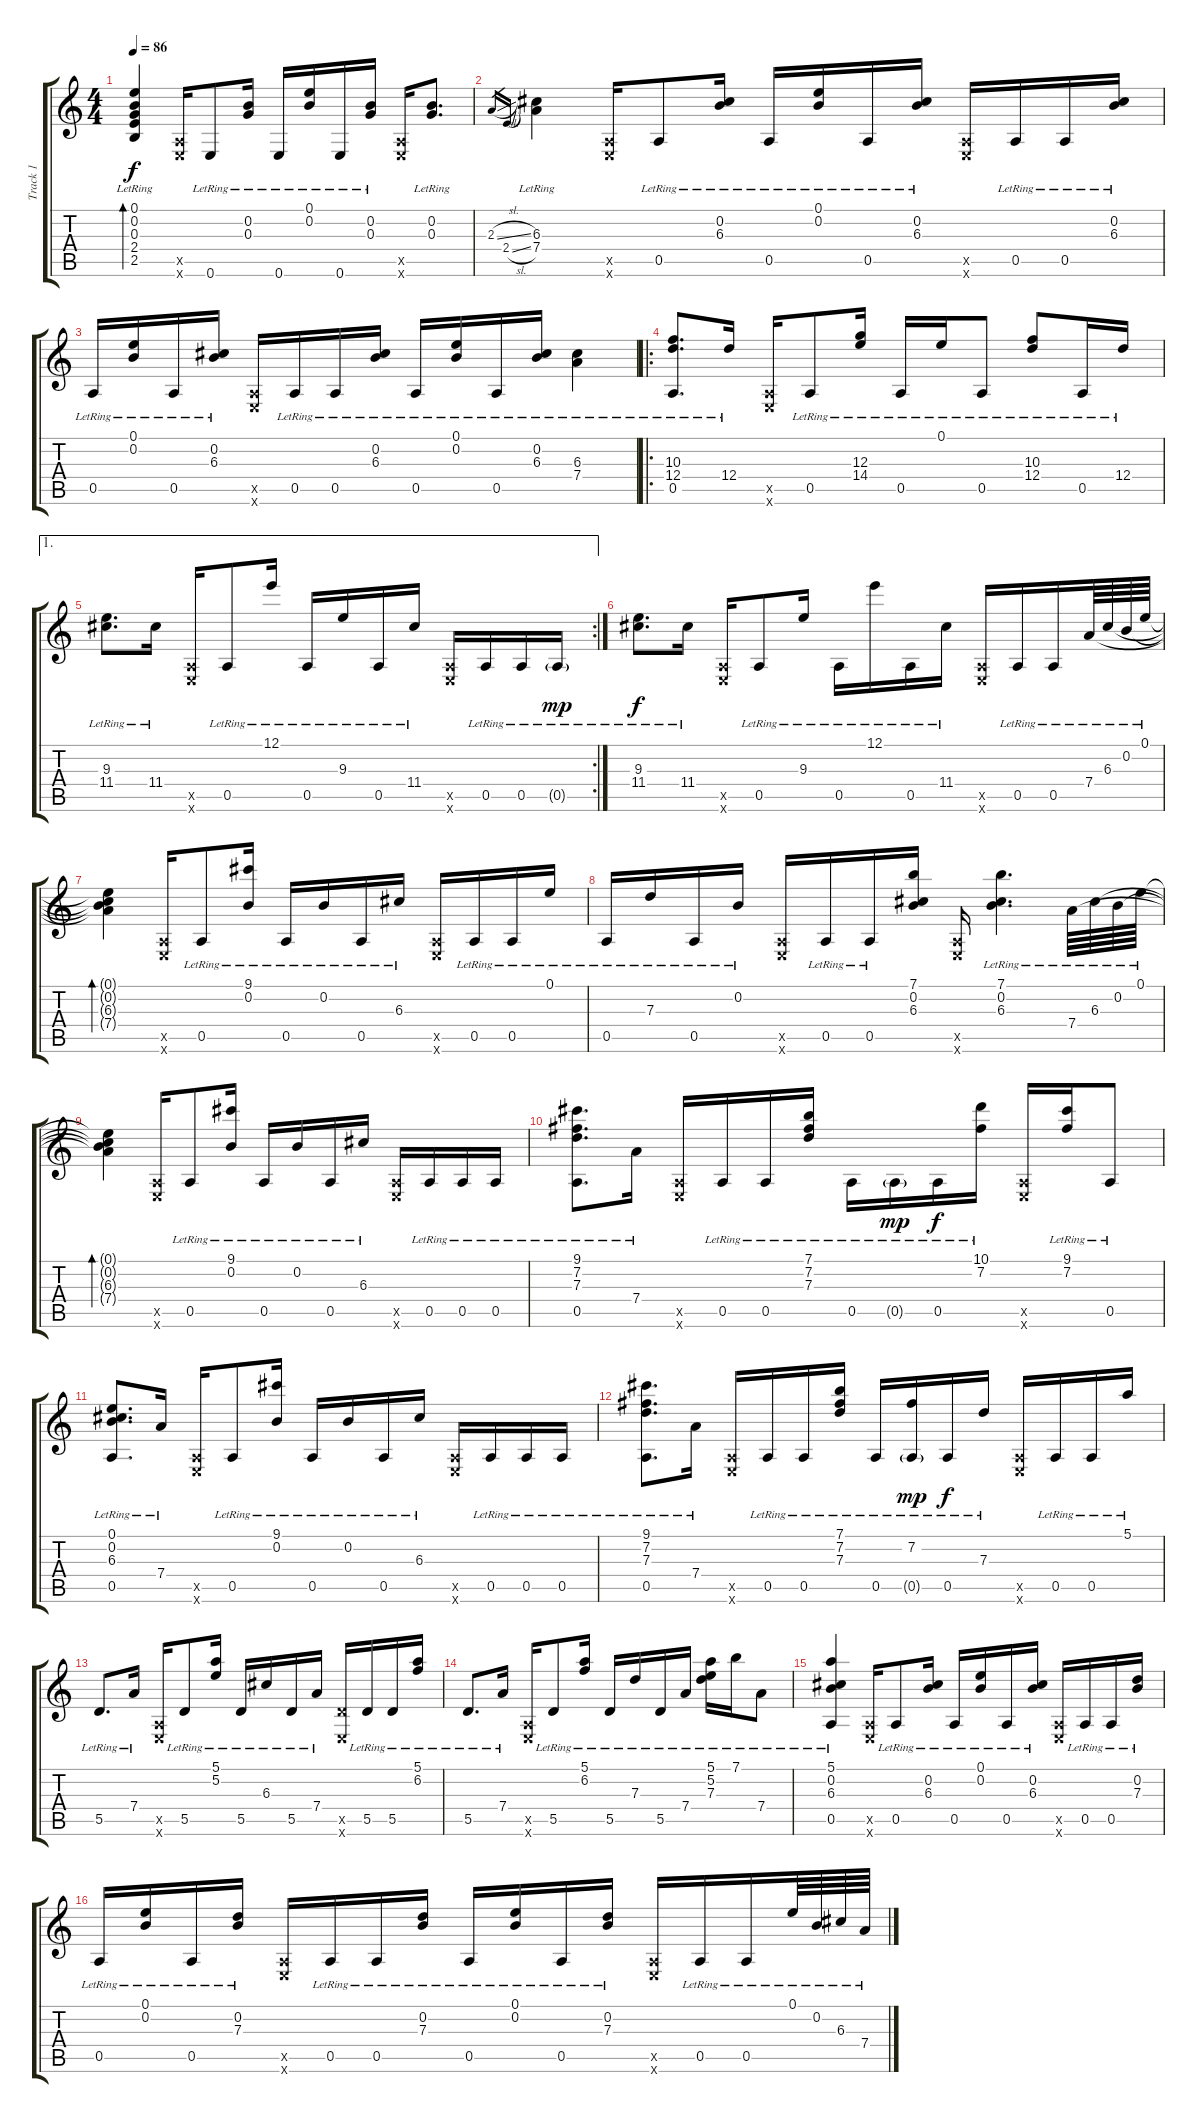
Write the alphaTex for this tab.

\track ("Track 1" "Track 1") {instrument acousticguitarsteel}
\staff {score tabs}
\tuning (E4 B3 G3 D3 A2 E2) {hide}
\ts (4 4)
\tempo 86
\clef g2
\ks c
(0.1{lr} 0.2{lr} 0.3{lr} 2.4{lr} 2.5{lr}).4{bd 240 dy f} (0.5{x} 0.6{x}).16 0.6{lr}.8 (0.2{lr} 0.3{lr}).16 0.6{lr}.16 (0.1{lr} 0.2{lr}).16 0.6{lr}.16 (0.2{lr} 0.3{lr}).16 (0.5{x} 0.6{x}).16 (0.2{lr} 0.3{lr}).8{d} |
2.3{sl}.16{gr} 2.4{sl}.16{gr} (6.3{lr} 7.4{lr}).4 (0.5{x} 0.6{x}).16 0.5{lr}.8 (0.2{lr} 6.3{lr}).16 0.5{lr}.16 (0.1{lr} 0.2{lr}).16 0.5{lr}.16 (0.2{lr} 6.3{lr}).16 (0.5{x} 0.6{x}).16 0.5{lr}.16 0.5{lr}.16 (0.2{lr} 6.3{lr}).16 |
0.5{lr}.16 (0.1{lr} 0.2{lr}).16 0.5{lr}.16 (0.2{lr} 6.3{lr}).16 (0.5{x} 0.6{x}).16 0.5{lr}.16 0.5{lr}.16 (0.2{lr} 6.3{lr}).16 0.5{lr}.16 (0.1{lr} 0.2{lr}).16 0.5{lr}.16 (0.2{lr} 6.3{lr}).16 (6.3{lr} 7.4{lr}).4 |
\ro
(10.3{lr} 12.4{lr} 0.5{lr}).8{d} 12.4{lr}.16 (0.5{x} 0.6{x}).16 0.5{lr}.8 (12.3{lr} 14.4{lr}).16 0.5{lr}.16 0.1{lr}.16 0.5{lr}.8 (10.3{lr} 12.4{lr}).8 0.5{lr}.16 12.4{lr}.16 |
\ae 1
\rc 2
(9.3{lr} 11.4{lr}).8{d} 11.4{lr}.16 (0.5{x} 0.6{x}).16 0.5{lr}.8 12.1{lr}.16 0.5{lr}.16 9.3{lr}.16 0.5{lr}.16 11.4{lr}.16 (0.5{x} 0.6{x}).16 0.5{lr}.16 0.5{lr}.16 0.5{g lr}.16{dy mp} |
(9.3{lr} 11.4{lr}).8{d dy f} 11.4{lr}.16 (0.5{x} 0.6{x}).16 0.5{lr}.8 9.3{lr}.16 0.5{lr}.16 12.1{lr}.16 0.5{lr}.16 11.4{lr}.16 (0.5{x} 0.6{x}).16 0.5{lr}.16 0.5{lr}.16 7.4{lr}.64 6.3{lr}.64 0.2{lr}.64 0.1{lr}.64 |
(0.1{t} 0.2{t} 6.3{t} 7.4{t}).4{bd 240} (0.5{x} 0.6{x}).16 0.5{lr}.8 (9.1{lr} 0.2{lr}).16 0.5{lr}.16 0.2{lr}.16 0.5{lr}.16 6.3{lr}.16 (0.5{x} 0.6{x}).16 0.5{lr}.16 0.5{lr}.16 0.1{lr}.16 |
0.5{lr}.16 7.3{lr}.16 0.5{lr}.16 0.2{lr}.16 (0.5{x} 0.6{x}).16 0.5{lr}.16 0.5{lr}.16 (7.1 0.2 6.3).16 (0.5{x} 0.6{x}).16 (7.1{lr} 0.2{lr} 6.3{lr}).4{d} 7.4{lr}.64 6.3{lr}.64 0.2{lr}.64 0.1{lr}.64 |
(0.1{t} 0.2{t} 6.3{t} 7.4{t}).4{bd 240} (0.5{x} 0.6{x}).16 0.5{lr}.8 (9.1{lr} 0.2{lr}).16 0.5{lr}.16 0.2{lr}.16 0.5{lr}.16 6.3{lr}.16 (0.5{x} 0.6{x}).16 0.5{lr}.16 0.5{lr}.16 0.5{lr}.16 |
(9.1{lr} 7.2{lr} 7.3{lr} 0.5{lr}).8{d} 7.4{lr}.16 (0.5{x} 0.6{x}).16 0.5{lr}.16 0.5{lr}.16 (7.1{lr} 7.2{lr} 7.3{lr}).16 0.5{lr}.16 0.5{g lr}.16{dy mp} 0.5{lr}.16{dy f} (10.1{lr} 7.2{lr}).16 (0.5{x} 0.6{x}).16 (9.1{lr} 7.2{lr}).16 0.5{lr}.8 |
(0.1{lr} 0.2{lr} 6.3{lr} 0.5{lr}).8{d} 7.4{lr}.16 (0.5{x} 0.6{x}).16 0.5{lr}.8 (9.1{lr} 0.2{lr}).16 0.5{lr}.16 0.2{lr}.16 0.5{lr}.16 6.3{lr}.16 (0.5{x} 0.6{x}).16 0.5{lr}.16 0.5{lr}.16 0.5{lr}.16 |
(9.1{lr} 7.2{lr} 7.3{lr} 0.5{lr}).8{d} 7.4{lr}.16 (0.5{x} 0.6{x}).16 0.5{lr}.16 0.5{lr}.16 (7.1{lr} 7.2{lr} 7.3{lr}).16 0.5{lr}.16 (7.2{lr} 0.5{g lr}).16{dy mp} 0.5{lr}.16{dy f} 7.3{lr}.16 (0.5{x} 0.6{x}).16 0.5{lr}.16 0.5{lr}.16 5.1{lr}.16 |
5.5{lr}.8{d} 7.4{lr}.16 (0.5{x} 0.6{x}).16 5.5{lr}.8 (5.1{lr} 5.2{lr}).16 5.5{lr}.16 6.3{lr}.16 5.5{lr}.16 7.4{lr}.16 (5.5{x} 0.6{x}).16 5.5{lr}.16 5.5{lr}.16 (5.1{lr} 6.2{lr}).16 |
5.5{lr}.8{d} 7.4{lr}.16 (0.5{x} 0.6{x}).16 5.5{lr}.8 (5.1{lr} 6.2{lr}).16 5.5{lr}.16 7.3{lr}.16 5.5{lr}.16 7.4{lr}.16 (5.1{lr} 5.2{lr} 7.3{lr}).16 7.1{lr}.16 7.4{lr}.8 |
(5.1{lr} 0.2{lr} 6.3{lr} 0.5{lr}).4 (0.5{x} 0.6{x}).16 0.5{lr}.8 (0.2{lr} 6.3{lr}).16 0.5{lr}.16 (0.1{lr} 0.2{lr}).16 0.5{lr}.16 (0.2{lr} 6.3{lr}).16 (0.5{x} 0.6{x}).16 0.5{lr}.16 0.5{lr}.16 (0.2{lr} 7.3{lr}).16 |
0.5{lr}.16 (0.1{lr} 0.2{lr}).16 0.5{lr}.16 (0.2{lr} 7.3{lr}).16 (0.5{x} 0.6{x}).16 0.5{lr}.16 0.5{lr}.16 (0.2{lr} 7.3{lr}).16 0.5{lr}.16 (0.1{lr} 0.2{lr}).16 0.5{lr}.16 (0.2{lr} 7.3{lr}).16 (0.5{x} 0.6{x}).16 0.5{lr}.16 0.5{lr}.16 0.1{lr}.64 0.2{lr}.64 6.3{lr}.64 7.4{lr}.64
